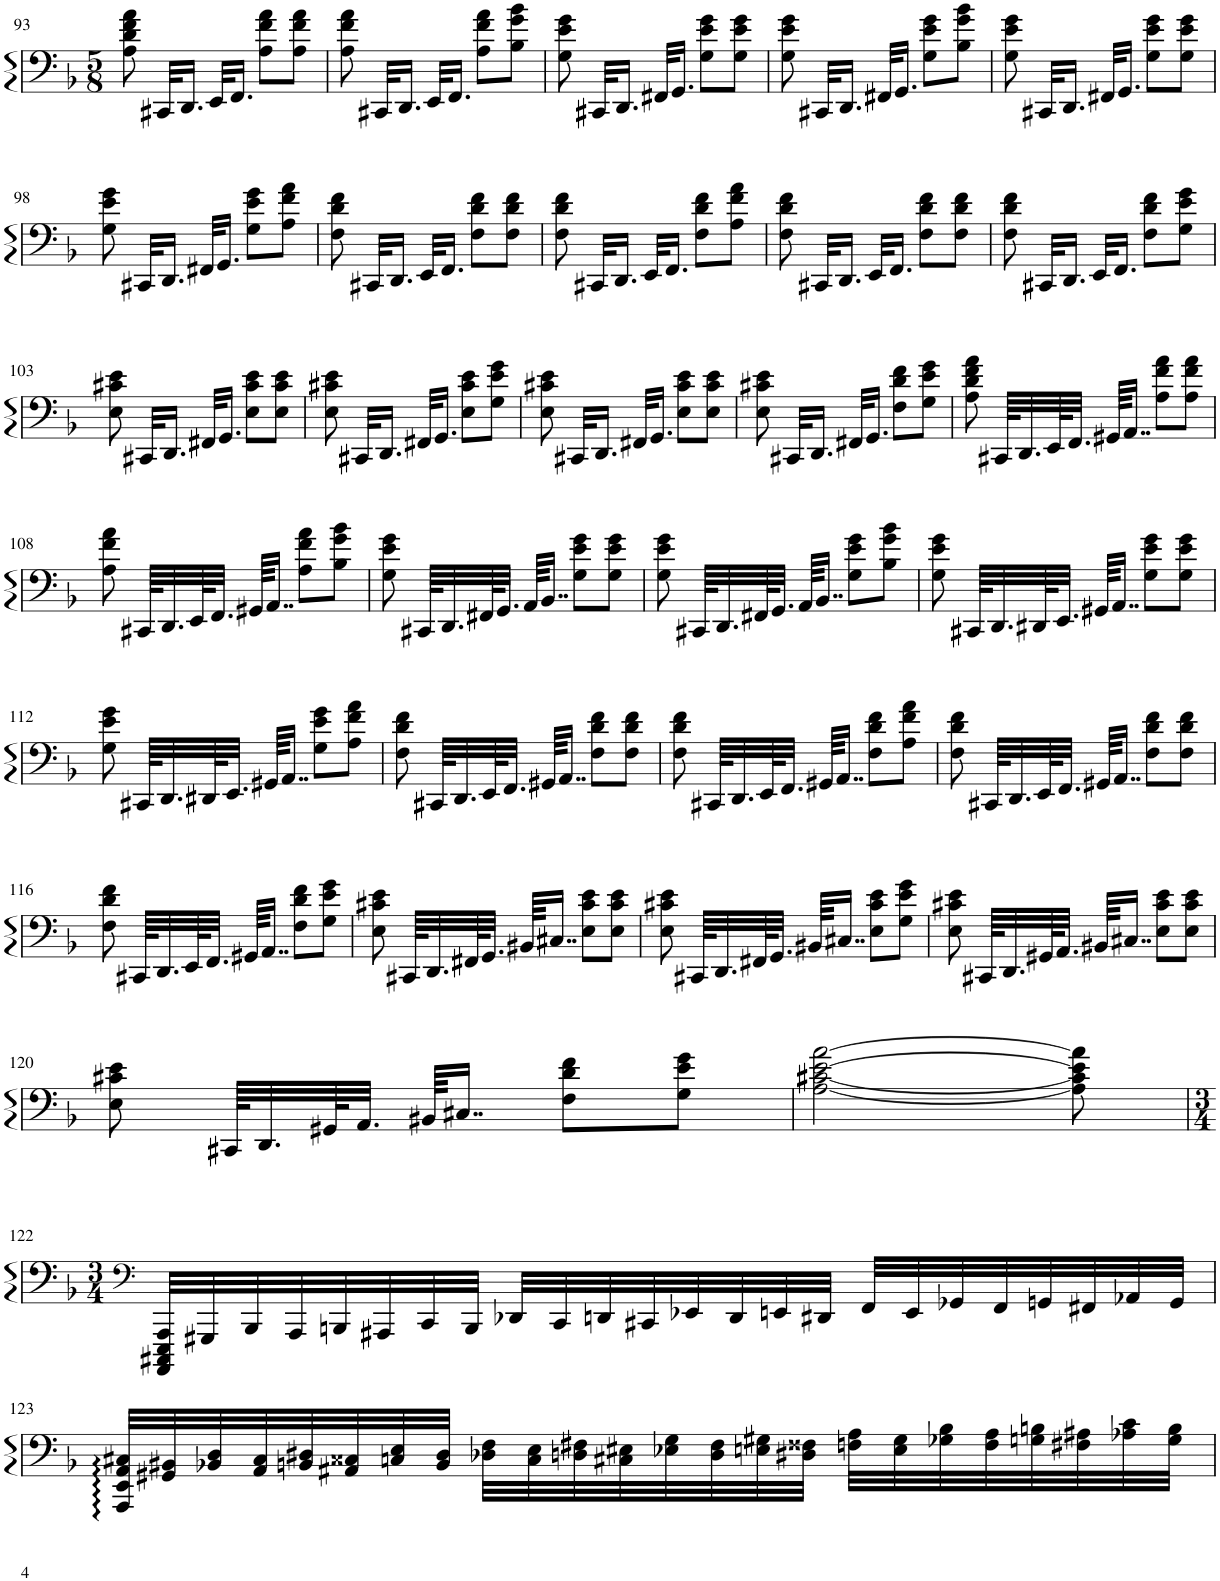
**kern
*part1
*staff1
*I"Grand Piano
*I'Pno.
!!LO:PB:g=z
*clefF4
*k[b-]
*M5/8
=93
8A\ 8d\ 8f\ 8a\
32CC#X/KLL
16.DD/JJ
32EE/KLL
16.FF/JJ
8A\ 8f\ 8a\L
8A\ 8f\ 8a\J
=94
8A\ 8f\ 8a\
32CC#X/KLL
16.DD/JJ
32EE/KLL
16.FF/JJ
8A\ 8f\ 8a\L
8B-\ 8g\ 8b-\J
=95
8G\ 8e\ 8g\
32CC#X/KLL
16.DD/JJ
32FF#X/KLL
16.GG/JJ
8G\ 8e\ 8g\L
8G\ 8e\ 8g\J
=96
8G\ 8e\ 8g\
32CC#X/KLL
16.DD/JJ
32FF#X/KLL
16.GG/JJ
8G\ 8e\ 8g\L
8B-\ 8g\ 8b-\J
=97
8G\ 8e\ 8g\
32CC#X/KLL
16.DD/JJ
32FF#X/KLL
16.GG/JJ
8G\ 8e\ 8g\L
8G\ 8e\ 8g\J
!!LO:LB:g=z
=98
8G\ 8e\ 8g\
32CC#X/KLL
16.DD/JJ
32FF#X/KLL
16.GG/JJ
8G\ 8e\ 8g\L
8A\ 8f\ 8a\J
=99
8F\ 8d\ 8f\
32CC#X/KLL
16.DD/JJ
32EE/KLL
16.FF/JJ
8F\ 8d\ 8f\L
8F\ 8d\ 8f\J
=100
8F\ 8d\ 8f\
32CC#X/KLL
16.DD/JJ
32EE/KLL
16.FF/JJ
8F\ 8d\ 8f\L
8A\ 8f\ 8a\J
=101
8F\ 8d\ 8f\
32CC#X/KLL
16.DD/JJ
32EE/KLL
16.FF/JJ
8F\ 8d\ 8f\L
8F\ 8d\ 8f\J
=102
8F\ 8d\ 8f\
32CC#X/KLL
16.DD/JJ
32EE/KLL
16.FF/JJ
8F\ 8d\ 8f\L
8G\ 8e\ 8g\J
!!LO:LB:g=z
=103
8E\ 8c#X\ 8e\
32CC#X/KLL
16.DD/JJ
32FF#X/KLL
16.GG/JJ
8E\ 8c#\ 8e\L
8E\ 8c#\ 8e\J
=104
8E\ 8c#X\ 8e\
32CC#X/KLL
16.DD/JJ
32FF#X/KLL
16.GG/JJ
8E\ 8c#\ 8e\L
8G\ 8e\ 8g\J
=105
8E\ 8c#X\ 8e\
32CC#X/KLL
16.DD/JJ
32FF#X/KLL
16.GG/JJ
8E\ 8c#\ 8e\L
8E\ 8c#\ 8e\J
=106
8E\ 8c#X\ 8e\
32CC#X/KLL
16.DD/JJ
32FF#X/KLL
16.GG/JJ
8F\ 8d\ 8f\L
8G\ 8e\ 8g\J
=107
8A\ 8d\ 8f\ 8a\
64CC#X/KLLL
32.DD/
64EE/K
32.FF/JJJ
64GG#X/KKLL
16..AA/JJ
8A\ 8f\ 8a\L
8A\ 8f\ 8a\J
!!LO:LB:g=z
=108
8A\ 8f\ 8a\
64CC#X/KLLL
32.DD/
64EE/K
32.FF/JJJ
64GG#X/KKLL
16..AA/JJ
8A\ 8f\ 8a\L
8B-\ 8g\ 8b-\J
=109
8G\ 8e\ 8g\
64CC#X/KLLL
32.DD/
64FF#X/K
32.GG/JJJ
64AA/KKLL
16..BB-/JJ
8G\ 8e\ 8g\L
8G\ 8e\ 8g\J
=110
8G\ 8e\ 8g\
64CC#X/KLLL
32.DD/
64FF#X/K
32.GG/JJJ
64AA/KKLL
16..BB-/JJ
8G\ 8e\ 8g\L
8B-\ 8g\ 8b-\J
=111
8G\ 8e\ 8g\
64CC#X/KLLL
32.DD/
64DD#X/K
32.EE/JJJ
64GG#X/KKLL
16..AA/JJ
8G\ 8e\ 8g\L
8G\ 8e\ 8g\J
!!LO:LB:g=z
=112
8G\ 8e\ 8g\
64CC#X/KLLL
32.DD/
64DD#X/K
32.EE/JJJ
64GG#X/KKLL
16..AA/JJ
8G\ 8e\ 8g\L
8A\ 8f\ 8a\J
=113
8F\ 8d\ 8f\
64CC#X/KLLL
32.DD/
64EE/K
32.FF/JJJ
64GG#X/KKLL
16..AA/JJ
8F\ 8d\ 8f\L
8F\ 8d\ 8f\J
=114
8F\ 8d\ 8f\
64CC#X/KLLL
32.DD/
64EE/K
32.FF/JJJ
64GG#X/KKLL
16..AA/JJ
8F\ 8d\ 8f\L
8A\ 8f\ 8a\J
=115
8F\ 8d\ 8f\
64CC#X/KLLL
32.DD/
64EE/K
32.FF/JJJ
64GG#X/KKLL
16..AA/JJ
8F\ 8d\ 8f\L
8F\ 8d\ 8f\J
!!LO:LB:g=z
=116
8F\ 8d\ 8f\
64CC#X/KLLL
32.DD/
64EE/K
32.FF/JJJ
64GG#X/KKLL
16..AA/JJ
8F\ 8d\ 8f\L
8G\ 8e\ 8g\J
=117
8E\ 8c#X\ 8e\
64CC#X/KLLL
32.DD/
64FF#X/K
32.GG/JJJ
64BB#X/KKLL
16..C#X/JJ
8E\ 8c#\ 8e\L
8E\ 8c#\ 8e\J
=118
8E\ 8c#X\ 8e\
64CC#X/KLLL
32.DD/
64FF#X/K
32.GG/JJJ
64BB#X/KKLL
16..C#X/JJ
8E\ 8c#\ 8e\L
8G\ 8e\ 8g\J
=119
8E\ 8c#X\ 8e\
64CC#X/KLLL
32.DD/
64GG#X/K
32.AA/JJJ
64BB#X/KKLL
16..C#X/JJ
8E\ 8c#\ 8e\L
8E\ 8c#\ 8e\J
!!LO:LB:g=z
=120
8E\ 8c#X\ 8e\
64CC#X/KLLL
32.DD/
64GG#X/K
32.AA/JJJ
64BB#X/KKLL
16..C#X/JJ
8F\ 8d\ 8f\L
8G\ 8e\ 8g\J
=121
[2A\ [2c#X\ [2e\ [2a\
8A\] 8c#\] 8e\] 8a\]
!!LO:LB:g=z
=122
*clefF4
*M3/4
32AAAA/ 32CCC#X/ 32EEE/ 32AAA/LLL
32GGG#X/
32BBB-/
32AAA/
32BBBn/
32AAA#X/
32CC/
32BBB/JJJ
32DD-X/LLL
32CC/
32DDn/
32CC#X/
32EE-X/
32DD/
32EEn/
32DD#X/JJJ
32FF/LLL
32EE/
32GG-X/
32FF/
32GGn/
32FF#X/
32AA-X/
32GG/JJJ
!!LO:LB:g=z
=123
32AAA/ 32EE/ 32AA/ 32C#X/LLL
32GG#X/ 32BB#X/
32BB-X/ 32D/
32AA/ 32C#/
32BBn/ 32D#X/
32AA#X/ 32C##X/
32Cn/ 32E/
32BB/ 32D#/JJJ
32D-X\ 32F\LLL
32C\ 32E\
32Dn\ 32F#X\
32C#X\ 32E#X\
32E-X\ 32G\
32D\ 32F#\
32En\ 32G#X\
32D#X\ 32F##X\JJJ
32Fn\ 32A\LLL
32E\ 32G#\
32G-X\ 32B-\
32F\ 32A\
32Gn\ 32Bn\
32F#X\ 32A#X\
32A-X\ 32c\
32G\ 32B\JJJ
=
*-
